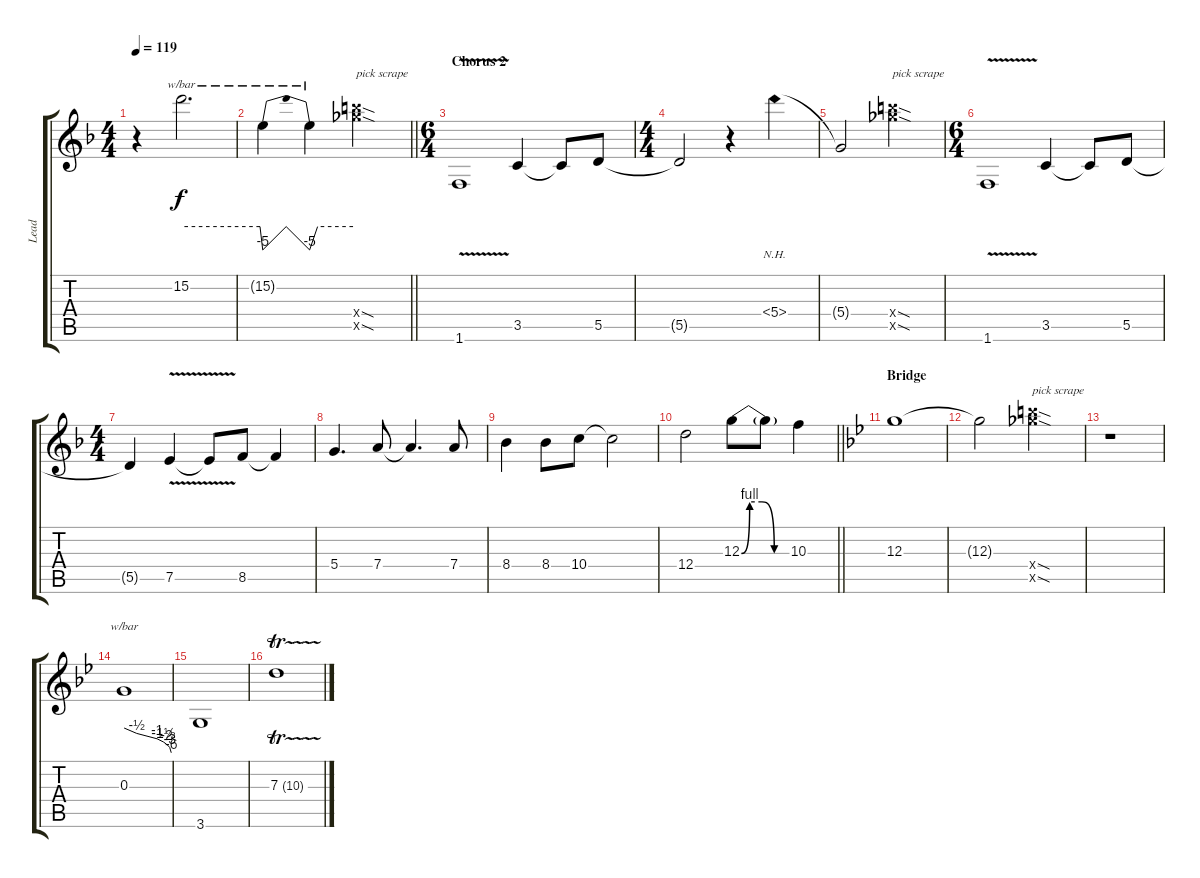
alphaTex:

\track ("Lead" "Lead") {instrument distortionguitar}
\staff {score tabs}
\tuning (E4 B3 G3 D3 A2 E2) {hide}
\ts (4 4)
\tempo 119
\clef g2
\ks f
r.4{dy f} 15.2.2{d tbe (custom default 0 0 58 0 60 -20)} |
\barLineRight lightlight
15.2{t}.4{tbe (dip default 0 -20 10 0 56 0 60 -20)} 15.2{t}.4{tbe (custom default 0 -20 11 0 60 0)} (21.4{sod x} 21.5{sod x}).2{txt "pick scrape"} |
\ts (6 4)
\section ("" "Chorus 2")
1.6{v}.1 3.5.4 3.5{t}.8 5.5.8 |
\ts (4 4)
5.5{t}.2 r.4 5.4{nh}.4 |
5.4{t}.2 (21.4{sod x} 21.5{sod x}).2{txt "pick scrape"} |
\ts (6 4)
1.6{v}.1 3.5.4 3.5{t}.8 5.5.8 |
\ts (4 4)
5.5{t}.4 7.5{v}.4 7.5{t}.8 8.5.8 8.5{t}.4 |
5.4.4{d} 7.4.8 7.4{t}.4{d} 7.4.8 |
8.4.4 8.4.8 10.4.8 10.4{t}.2 |
\barLineRight lightlight
12.4.2 12.3{be (custom 0 0 10 4 25 4 40 0 60 0)}.8 12.3{t}.8 10.3.4 |
\section ("" "Bridge")
\ks bb
12.3.1 |
12.3{t}.2 (21.4{sod x} 21.5{sod x}).2{txt "pick scrape"} |
r.1 |
0.3.1{tbe (custom default 0 0 16 -2 42 -4 50 -6 54 -8 58 -12 60 -24)} |
3.6.1 |
7.3{tr (10 32)}.1
